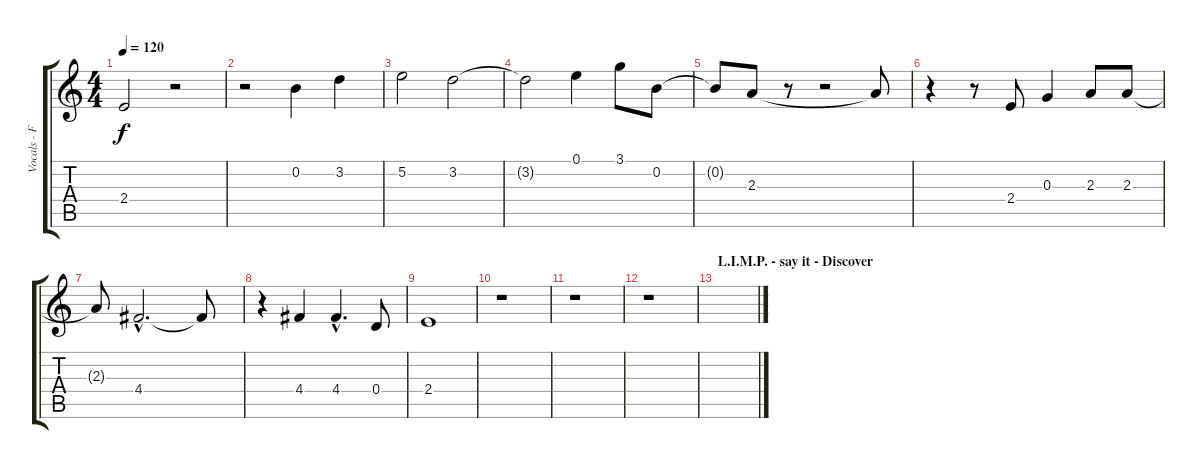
\track ("Vocals - FRED" "Vocals - F") {instrument contrabass}
\staff {score tabs}
\tuning (E4 B3 G3 D3 A2 E2) {hide}
\ts (4 4)
\tempo 120
\clef g2
\ks c
2.4{t}.2{dy f} r.2 |
r.2 0.2.4 3.2.4 |
5.2.2 3.2.2 |
3.2{t}.2 0.1.4 3.1.8 0.2.8 |
0.2{t}.8 2.3.8 r.8 r.2 2.3{t}.8 |
r.4 r.8 2.4.8 0.3.4 2.3.8 2.3.8 |
2.3{t}.8 4.4{hac}.2{d} 4.4{t}.8 |
r.4 4.4.4 4.4{hac}.4{d} 0.4.8 |
2.4.1 |
r.1 |
r.1 |
r.1 |
\section ("" "L.I.M.P. - say it - Discover")
